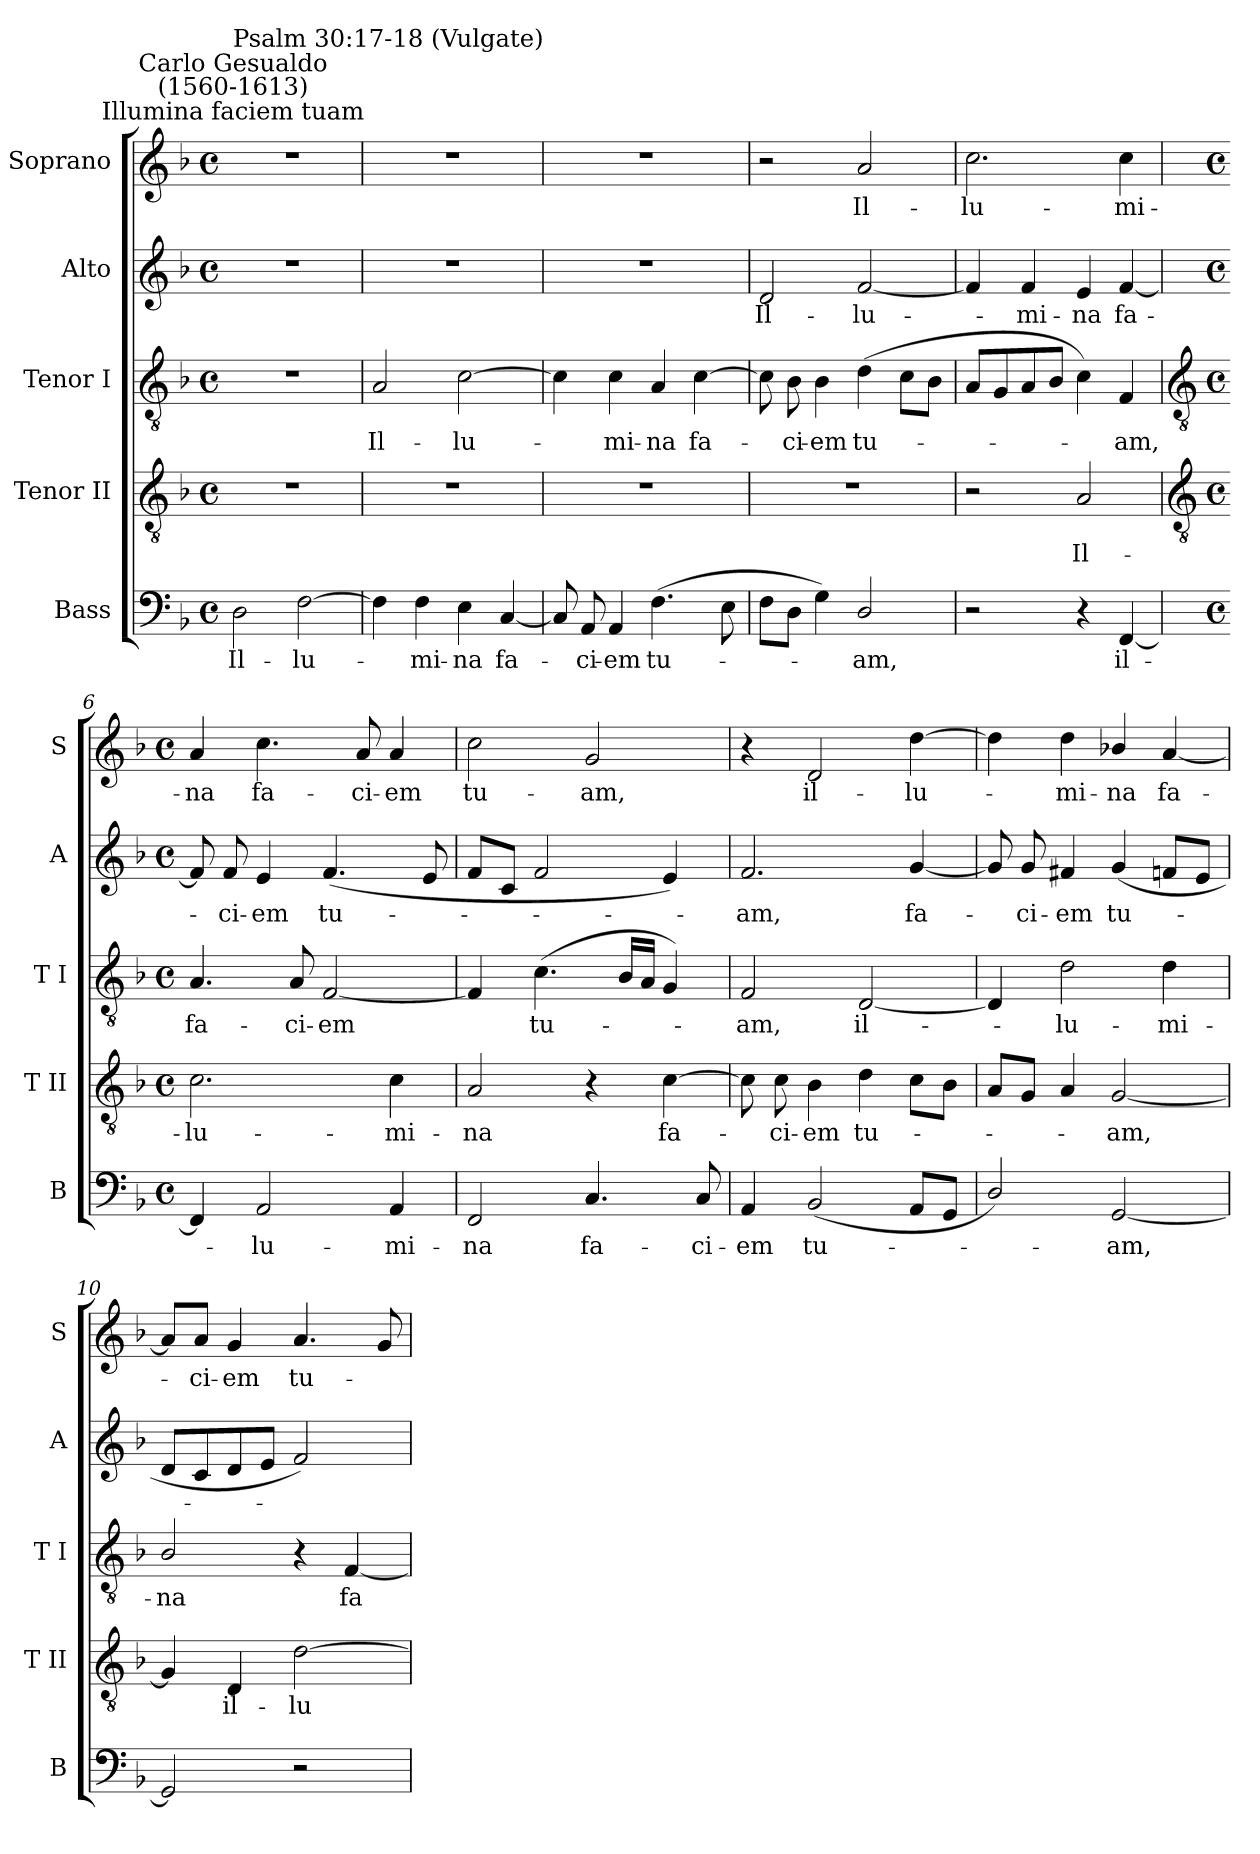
**kern	**text	**kern	**text	**kern	**text	**kern	**text	**kern	**text
*part5	*part5	*part4	*part4	*part3	*part3	*part2	*part2	*part1	*part1
*staff5	*staff5	*staff4	*staff4	*staff3	*staff3	*staff2	*staff2	*staff1	*staff1
*I"Bass	*	*I"Tenor II	*	*I"Tenor I	*	*I"Alto	*	*I"Soprano	*
*I'B	*	*I'T II	*	*I'T I	*	*I'A	*	*I'S	*
*clefF4	*	*clefGv2	*	*clefGv2	*	*clefG2	*	*clefG2	*
*k[b-]	*	*k[b-]	*	*k[b-]	*	*k[b-]	*	*k[b-]	*
*F:	*	*F:	*	*F:	*	*F:	*	*F:	*
*M4/4	*	*M4/4	*	*M4/4	*	*M4/4	*	*M4/4	*
*met(c)	*	*met(c)	*	*met(c)	*	*met(c)	*	*met(c)	*
=1	=1	=1	=1	=1	=1	=1	=1	=1	=1
!	!	!	!	!	!	!	!	!LO:TX:a:cj:t=Illumina faciem tuam	!
!	!	!	!	!	!	!	!	!LO:TX:a:cj:t=Carlo Gesualdo\n(1560-1613)	!
!	!	!	!	!	!	!	!	!LO:TX:a:t=Psalm 30&colon;17-18 (Vulgate)	!
!	!LO:LY:b	!	!	!	!	!	!	!	!
2D	Il-	1r	.	1r	.	1r	.	1r	.
!	!LO:LY:b	!	!	!	!	!	!	!	!
[2F	-lu-	.	.	.	.	.	.	.	.
=2	=2	=2	=2	=2	=2	=2	=2	=2	=2
!	!	!	!	!	!LO:LY:b	!	!	!	!
4F]	.	1r	.	2A	Il-	1r	.	1r	.
!	!LO:LY:b	!	!	!	!	!	!	!	!
4F	mi-	.	.	.	.	.	.	.	.
!	!LO:LY:b	!	!	!	!LO:LY:b	!	!	!	!
4E	-na	.	.	[2c	-lu-	.	.	.	.
!	!LO:LY:b	!	!	!	!	!	!	!	!
[4C	fa-	.	.	.	.	.	.	.	.
=3	=3	=3	=3	=3	=3	=3	=3	=3	=3
8C]	.	1r	.	4c]	.	1r	.	1r	.
!	!LO:LY:b	!	!	!	!	!	!	!	!
8AA	ci-	.	.	.	.	.	.	.	.
!	!LO:LY:b	!	!	!	!LO:LY:b	!	!	!	!
4AA	-em	.	.	4c	mi-	.	.	.	.
!	!LO:LY:b	!	!	!	!LO:LY:b	!	!	!	!
(>4.F	tu-	.	.	4A	-na	.	.	.	.
!	!	!	!	!	!LO:LY:b	!	!	!	!
.	.	.	.	[4c	fa-	.	.	.	.
8E	.	.	.	.	.	.	.	.	.
=4	=4	=4	=4	=4	=4	=4	=4	=4	=4
!	!	!	!	!	!	!	!LO:LY:b	!	!
8FL	.	1r	.	8c]	.	2d	Il-	2r	.
!	!	!	!	!	!LO:LY:b	!	!	!	!
8DJ	.	.	.	8B-	ci-	.	.	.	.
!	!	!	!	!	!LO:LY:b	!	!	!	!
4G)	.	.	.	4B-	-em	.	.	.	.
!	!LO:LY:b	!	!	!	!LO:LY:b	!	!LO:LY:b	!	!LO:LY:b
2D/	am,	.	.	(>4d	tu-	[2f	-lu-	2a	Il-
.	.	.	.	8cL	.	.	.	.	.
.	.	.	.	8B-J	.	.	.	.	.
=5	=5	=5	=5	=5	=5	=5	=5	=5	=5
!	!	!	!	!	!	!	!	!	!LO:LY:b
2r	.	2r	.	8AL	.	4f]	.	2.cc	-lu-
.	.	.	.	8G	.	.	.	.	.
!	!	!	!	!	!	!	!LO:LY:b	!	!
.	.	.	.	8A	.	4f	mi-	.	.
.	.	.	.	8B-J	.	.	.	.	.
!	!	!	!LO:LY:b	!	!	!	!LO:LY:b	!	!
4r	.	2A	Il-	4c)	.	4e	-na	.	.
!	!LO:LY:b	!	!	!	!LO:LY:b	!	!LO:LY:b	!	!LO:LY:b
[4FF	il-	.	.	4F	am,	[4f	fa-	4cc	-mi-
!!LO:LB:g=z
=6	=6	=6	=6	=6	=6	=6	=6	=6	=6
*	*	*clefGv2	*	*clefGv2	*	*	*	*	*
*M4/4	*	*M4/4	*	*M4/4	*	*M4/4	*	*M4/4	*
*met(c)	*	*met(c)	*	*met(c)	*	*met(c)	*	*met(c)	*
!	!	!	!LO:LY:b	!	!LO:LY:b	!	!	!	!LO:LY:b
4FF]	.	2.c	-lu-	4.A	fa-	8f]	.	4a	-na
!	!	!	!	!	!	!	!LO:LY:b	!	!
.	.	.	.	.	.	8f	ci-	.	.
!	!LO:LY:b	!	!	!	!	!	!LO:LY:b	!	!LO:LY:b
2AA	lu-	.	.	.	.	4e	-em	4.cc	fa-
!	!	!	!	!	!LO:LY:b	!	!	!	!
.	.	.	.	8A	-ci-	.	.	.	.
!	!	!	!	!	!LO:LY:b	!	!LO:LY:b	!	!
.	.	.	.	[2F	-em	(<4.f	tu-	.	.
!	!	!	!	!	!	!	!	!	!LO:LY:b
.	.	.	.	.	.	.	.	8a	-ci-
!	!LO:LY:b	!	!LO:LY:b	!	!	!	!	!	!LO:LY:b
4AA	-mi-	4c	-mi-	.	.	.	.	4a	-em
.	.	.	.	.	.	8e	.	.	.
=7	=7	=7	=7	=7	=7	=7	=7	=7	=7
!	!LO:LY:b	!	!LO:LY:b	!	!	!	!	!	!LO:LY:b
2FF	-na	2A	-na	4F]	.	8fL	.	2cc	tu-
.	.	.	.	.	.	8cJ	.	.	.
!	!	!	!	!	!LO:LY:b	!	!	!	!
.	.	.	.	(<4.c	tu-	2f	.	.	.
!	!LO:LY:b	!	!	!	!	!	!	!	!LO:LY:b
4.C	fa-	4r	.	.	.	.	.	2g	-am,
.	.	.	.	16B-LL	.	.	.	.	.
.	.	.	.	16AJJ	.	.	.	.	.
!	!	!	!LO:LY:b	!	!	!	!	!	!
.	.	[4c	fa-	4G)	.	4e)	.	.	.
!	!LO:LY:b	!	!	!	!	!	!	!	!
8C	-ci-	.	.	.	.	.	.	.	.
=8	=8	=8	=8	=8	=8	=8	=8	=8	=8
!	!LO:LY:b	!	!	!	!LO:LY:b	!	!LO:LY:b	!	!
4AA	-em	8c]	.	2F	am,	2.f	am,	4r	.
!	!	!	!LO:LY:b	!	!	!	!	!	!
.	.	8c	ci-	.	.	.	.	.	.
!	!LO:LY:b	!	!LO:LY:b	!	!	!	!	!	!LO:LY:b
(<2BB-	tu-	4B-	-em	.	.	.	.	2d	il-
!	!	!	!LO:LY:b	!	!LO:LY:b	!	!	!	!
.	.	4d	tu-	[2D	il-	.	.	.	.
!	!	!	!	!	!	!	!LO:LY:b	!	!LO:LY:b
8AAL	.	8cL	.	.	.	[4g	fa-	[4dd	-lu-
8GGJ	.	8B-J	.	.	.	.	.	.	.
=9	=9	=9	=9	=9	=9	=9	=9	=9	=9
2D/)	.	8AL	.	4D]	.	8g]	.	4dd]	.
!	!	!	!	!	!	!	!LO:LY:b	!	!
.	.	8GJ	.	.	.	8g	ci-	.	.
!	!	!	!	!	!LO:LY:b	!	!LO:LY:b	!	!LO:LY:b
.	.	4A	.	2d	lu-	4f#X	-em	4dd	mi-
!	!LO:LY:b	!	!LO:LY:b	!	!	!	!LO:LY:b	!	!LO:LY:b
[2GG	am,	[2G	am,	.	.	(<4g	tu-	4b-X/	-na
!	!	!	!	!	!LO:LY:b	!	!	!	!LO:LY:b
.	.	.	.	4d	-mi-	8fnL	.	[4a	fa-
.	.	.	.	.	.	8eJ	.	.	.
=10	=10	=10	=10	=10	=10	=10	=10	=10	=10
!	!	!	!	!	!LO:LY:b	!	!	!	!
2GG]	.	4G]	.	2B-/	-na	8dL	.	8a/L]	.
!	!	!	!	!	!	!	!	!	!LO:LY:b
.	.	.	.	.	.	8c	.	8a/J	ci-
!	!	!	!LO:LY:b	!	!	!	!	!	!LO:LY:b
.	.	4D	il-	.	.	8d	.	4g	-em
.	.	.	.	.	.	8eJ	.	.	.
!	!	!	!LO:LY:b	!	!	!	!	!	!LO:LY:b
2r	.	[2d	-lu-	4r	.	2f)	.	4.a	tu-
!	!	!	!	!	!LO:LY:b	!	!	!	!
.	.	.	.	[4F	fa-	.	.	.	.
.	.	.	.	.	.	.	.	8g	.
=	=	=	=	=	=	=	=	=	=
*-	*-	*-	*-	*-	*-	*-	*-	*-	*-
